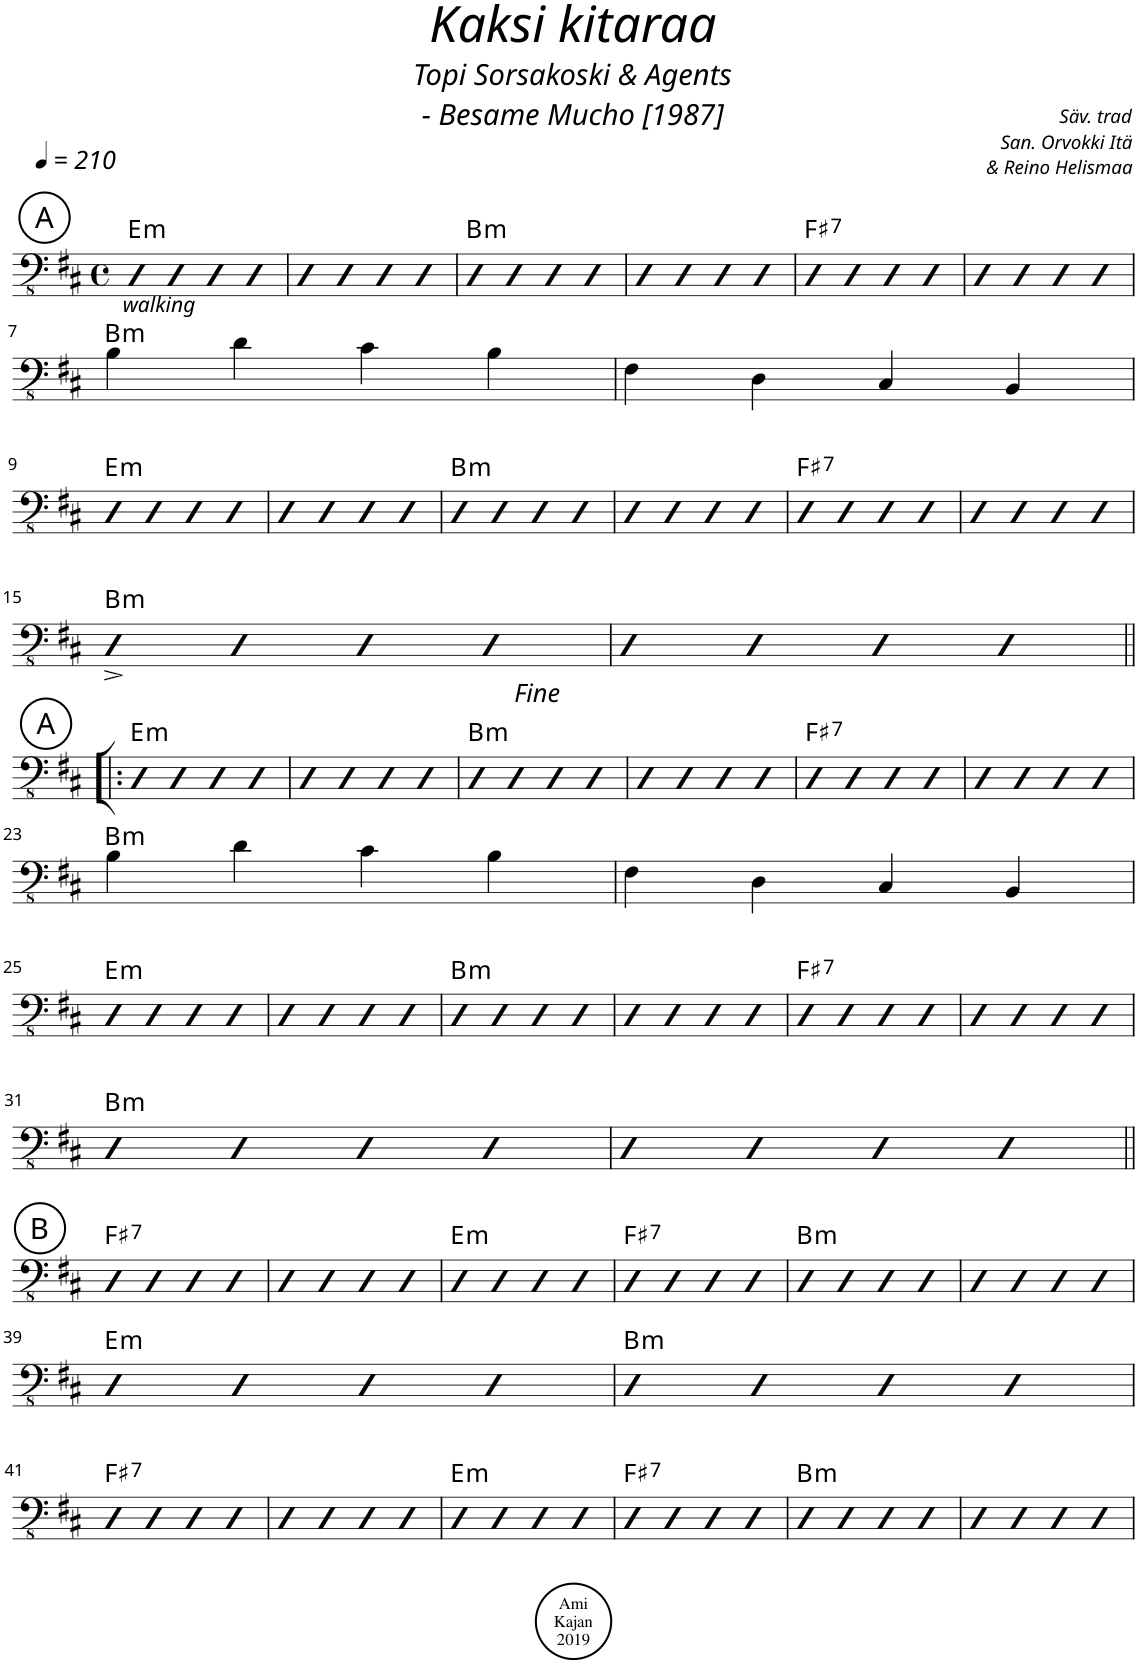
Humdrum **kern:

**kern	**harte
*part1	*part1
*staff1	*
*I"Piano	*
*I'Pno.	*
*clefFv4	*
*k[f#c#]	*
*M4/4	*
*met(c)	*
*MM210	*
!!LO:REH:place=s1:a:cj:enc=circle:fs=14:t=A
=1	=1
!LO:TX:b:i:t=walking	!LO:H:kt=m
4FF#	E:min
4FF#	.
4FF#	.
4FF#	.
=2	=2
4FF#	.
4FF#	.
4FF#	.
4FF#	.
=3	=3
!	!LO:H:kt=m
4FF#	B:min
4FF#	.
4FF#	.
4FF#	.
=4	=4
4FF#	.
4FF#	.
4FF#	.
4FF#	.
=5	=5
!	!LO:H:kt=7
4FF#	F#:7
4FF#	.
4FF#	.
4FF#	.
=6	=6
4FF#	.
4FF#	.
4FF#	.
4FF#	.
!!LO:LB:g=z
=7	=7
!	!LO:H:kt=m
4BB\	B:min
4D\	.
4C#\	.
4BB\	.
=8	=8
4FF#\	.
4DD\	.
4CC#/	.
4BBB/	.
!!LO:LB:g=z
=9	=9
!	!LO:H:kt=m
4FF#	E:min
4FF#	.
4FF#	.
4FF#	.
=10	=10
4FF#	.
4FF#	.
4FF#	.
4FF#	.
=11	=11
!	!LO:H:kt=m
4FF#	B:min
4FF#	.
4FF#	.
4FF#	.
=12	=12
4FF#	.
4FF#	.
4FF#	.
4FF#	.
=13	=13
!	!LO:H:kt=7
4FF#	F#:7
4FF#	.
4FF#	.
4FF#	.
=14	=14
4FF#	.
4FF#	.
4FF#	.
4FF#	.
!!LO:LB:g=z
=15	=15
!	!LO:H:kt=m
4FF#^<	B:min
4FF#	.
4FF#	.
4FF#	.
=16	=16
4FF#	.
4FF#	.
4FF#	.
4FF#	.
!!LO:LB:g=z
!!LO:REH:place=s1:a:cj:enc=circle:fs=14:t=A
=17!|:	=17!|:
!	!LO:H:kt=m
4FF#	E:min
4FF#	.
4FF#	.
4FF#	.
=18	=18
4FF#	.
4FF#	.
4FF#	.
4FF#	.
=19	=19
!	!LO:H:kt=m
4FF#	B:min
4FF#	.
4FF#	.
4FF#	.
=20	=20
4FF#	.
4FF#	.
4FF#	.
4FF#	.
=21	=21
!	!LO:H:kt=7
4FF#	F#:7
4FF#	.
4FF#	.
4FF#	.
=22	=22
4FF#	.
4FF#	.
4FF#	.
4FF#	.
!!LO:LB:g=z
=23	=23
!	!LO:H:kt=m
4BB\	B:min
4D\	.
4C#\	.
4BB\	.
=24	=24
4FF#\	.
4DD\	.
4CC#/	.
4BBB/	.
!!LO:LB:g=z
=25	=25
!	!LO:H:kt=m
4FF#	E:min
4FF#	.
4FF#	.
4FF#	.
=26	=26
4FF#	.
4FF#	.
4FF#	.
4FF#	.
=27	=27
!	!LO:H:kt=m
4FF#	B:min
4FF#	.
4FF#	.
4FF#	.
=28	=28
4FF#	.
4FF#	.
4FF#	.
4FF#	.
=29	=29
!	!LO:H:kt=7
4FF#	F#:7
4FF#	.
4FF#	.
4FF#	.
=30	=30
4FF#	.
4FF#	.
4FF#	.
4FF#	.
!!LO:LB:g=z
=31	=31
!	!LO:H:kt=m
4FF#	B:min
4FF#	.
4FF#	.
4FF#	.
=32	=32
4FF#	.
4FF#	.
4FF#	.
4FF#	.
!!LO:LB:g=z
!!LO:REH:place=s1:a:cj:enc=circle:fs=14:t=B
=33||	=33||
!	!LO:H:kt=7
4FF#	F#:7
4FF#	.
4FF#	.
4FF#	.
=34	=34
4FF#	.
4FF#	.
4FF#	.
4FF#	.
=35	=35
!	!LO:H:kt=m
4FF#	E:min
4FF#	.
4FF#	.
4FF#	.
=36	=36
!	!LO:H:kt=7
4FF#	F#:7
4FF#	.
4FF#	.
4FF#	.
=37	=37
!	!LO:H:kt=m
4FF#	B:min
4FF#	.
4FF#	.
4FF#	.
=38	=38
4FF#	.
4FF#	.
4FF#	.
4FF#	.
!!LO:LB:g=z
=39	=39
!	!LO:H:kt=m
4FF#	E:min
4FF#	.
4FF#	.
4FF#	.
=40	=40
!	!LO:H:kt=m
4FF#	B:min
4FF#	.
4FF#	.
4FF#	.
!!LO:LB:g=z
=41	=41
!	!LO:H:kt=7
4FF#	F#:7
4FF#	.
4FF#	.
4FF#	.
=42	=42
4FF#	.
4FF#	.
4FF#	.
4FF#	.
=43	=43
!	!LO:H:kt=m
4FF#	E:min
4FF#	.
4FF#	.
4FF#	.
=44	=44
!	!LO:H:kt=7
4FF#	F#:7
4FF#	.
4FF#	.
4FF#	.
=45	=45
!	!LO:H:kt=m
4FF#	B:min
4FF#	.
4FF#	.
4FF#	.
=46	=46
4FF#	.
4FF#	.
4FF#	.
4FF#	.
=	=
*-	*-
